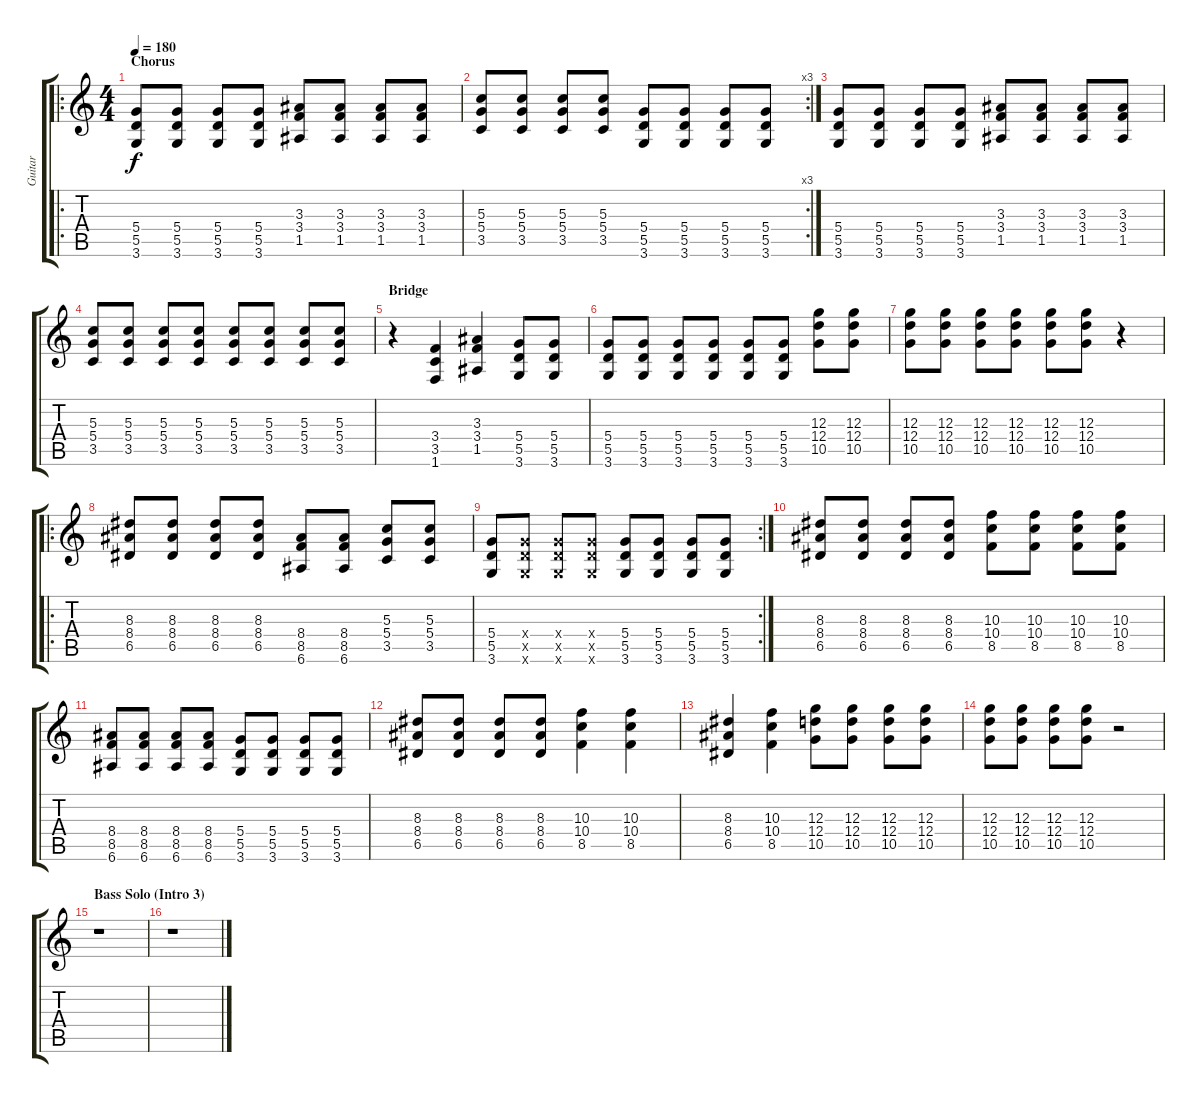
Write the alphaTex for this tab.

\track ("Guitar" "Guitar") {instrument distortionguitar}
\staff {score tabs}
\tuning (E4 B3 G3 D3 A2 E2) {hide}
\ro
\ts (4 4)
\section ("" "Chorus")
\tempo 180
\clef g2
\ks c
(5.4 5.5 3.6).8{dy f} (5.4 5.5 3.6).8 (5.4 5.5 3.6).8 (5.4 5.5 3.6).8 (3.3 3.4 1.5).8 (3.3 3.4 1.5).8 (3.3 3.4 1.5).8 (3.3 3.4 1.5).8 |
\rc 3
(5.3 5.4 3.5).8 (5.3 5.4 3.5).8 (5.3 5.4 3.5).8 (5.3 5.4 3.5).8 (5.4 5.5 3.6).8 (5.4 5.5 3.6).8 (5.4 5.5 3.6).8 (5.4 5.5 3.6).8 |
(5.4 5.5 3.6).8 (5.4 5.5 3.6).8 (5.4 5.5 3.6).8 (5.4 5.5 3.6).8 (3.3 3.4 1.5).8 (3.3 3.4 1.5).8 (3.3 3.4 1.5).8 (3.3 3.4 1.5).8 |
(5.3 5.4 3.5).8 (5.3 5.4 3.5).8 (5.3 5.4 3.5).8 (5.3 5.4 3.5).8 (5.3 5.4 3.5).8 (5.3 5.4 3.5).8 (5.3 5.4 3.5).8 (5.3 5.4 3.5).8 |
\section ("" "Bridge")
r.4 (3.4 3.5 1.6).4 (3.3 3.4 1.5).4 (5.4 5.5 3.6).8 (5.4 5.5 3.6).8 |
(5.4 5.5 3.6).8 (5.4 5.5 3.6).8 (5.4 5.5 3.6).8 (5.4 5.5 3.6).8 (5.4 5.5 3.6).8 (5.4 5.5 3.6).8 (12.3 12.4 10.5).8 (12.3 12.4 10.5).8 |
(12.3 12.4 10.5).8 (12.3 12.4 10.5).8 (12.3 12.4 10.5).8 (12.3 12.4 10.5).8 (12.3 12.4 10.5).8 (12.3 12.4 10.5).8 r.4 |
\ro
(8.3 8.4 6.5).8 (8.3 8.4 6.5).8 (8.3 8.4 6.5).8 (8.3 8.4 6.5).8 (8.4 8.5 6.6).8 (8.4 8.5 6.6).8 (5.3 5.4 3.5).8 (5.3 5.4 3.5).8 |
\rc 2
(5.4 5.5 3.6).8 (5.4{x} 5.5{x} 3.6{x}).8 (5.4{x} 5.5{x} 3.6{x}).8 (5.4{x} 5.5{x} 3.6{x}).8 (5.4 5.5 3.6).8 (5.4 5.5 3.6).8 (5.4 5.5 3.6).8 (5.4 5.5 3.6).8 |
(8.3 8.4 6.5).8 (8.3 8.4 6.5).8 (8.3 8.4 6.5).8 (8.3 8.4 6.5).8 (10.3 10.4 8.5).8 (10.3 10.4 8.5).8 (10.3 10.4 8.5).8 (10.3 10.4 8.5).8 |
(8.4 8.5 6.6).8 (8.4 8.5 6.6).8 (8.4 8.5 6.6).8 (8.4 8.5 6.6).8 (5.4 5.5 3.6).8 (5.4 5.5 3.6).8 (5.4 5.5 3.6).8 (5.4 5.5 3.6).8 |
(8.3 8.4 6.5).8 (8.3 8.4 6.5).8 (8.3 8.4 6.5).8 (8.3 8.4 6.5).8 (10.3 10.4 8.5).4 (10.3 10.4 8.5).4 |
(8.3 8.4 6.5).4 (10.3 10.4 8.5).4 (12.3 12.4 10.5).8 (12.3 12.4 10.5).8 (12.3 12.4 10.5).8 (12.3 12.4 10.5).8 |
(12.3 12.4 10.5).8 (12.3 12.4 10.5).8 (12.3 12.4 10.5).8 (12.3 12.4 10.5).8 r.2 |
\section ("" "Bass Solo (Intro 3)")
r.1 |
r.1
